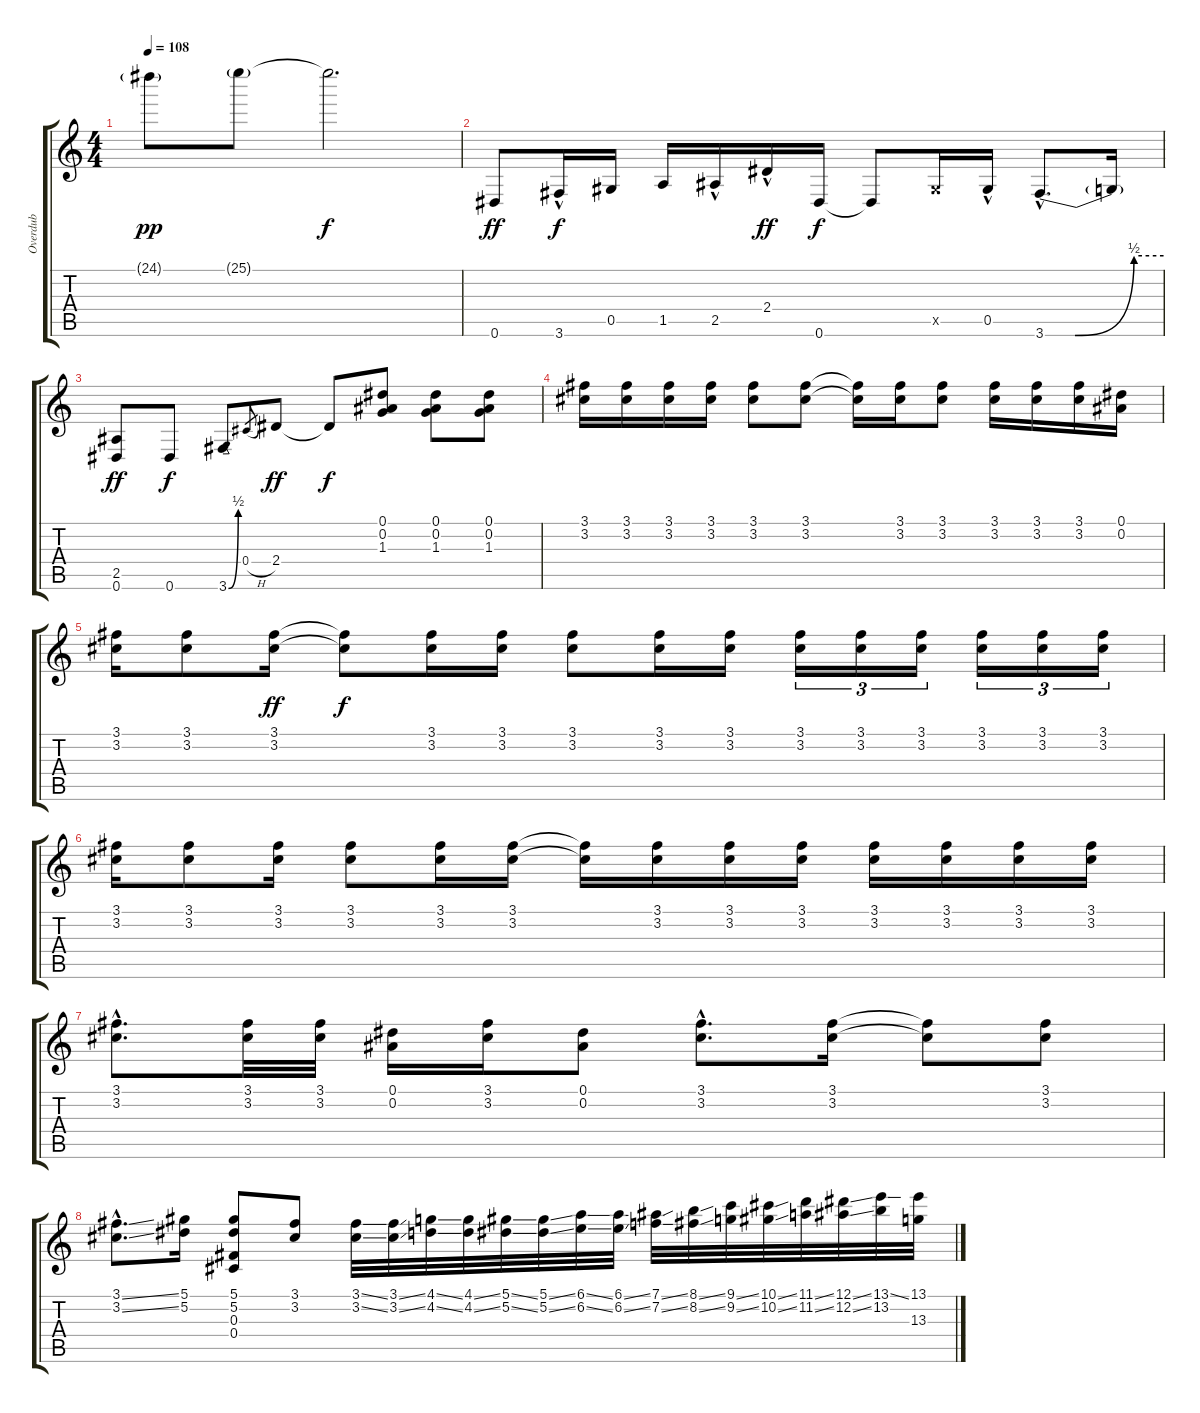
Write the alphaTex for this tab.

\track ("Overdub" "Overdub") {instrument fretlessbass}
\staff {score tabs}
\tuning (Eb4 Bb3 Gb3 Db3 Ab2 Eb2) {hide}
\ts (4 4)
\tempo 108
\clef g2
\ks c
24.1{g}.8{dy pp} 25.1{g}.8 25.1{t}.2{d dy f} |
0.6.8{dy ff} 3.6{hac}.16{dy f} 0.5.16 1.5.16 2.5{hac}.16 2.4{hac}.16{dy ff} 0.6.16{dy f} 0.6{t}.8 0.5{x}.16 0.5{hac}.16 3.6{be (custom 0 0 15 0 45 2 60 2) hac}.8{d} 3.6{t}.16 |
(2.5 0.6).8{dy ff} 0.6.8{dy f} 3.6{be (bend 0 0 60 2)}.8 0.4{h}.8{gr} 2.4.8{dy ff} 2.4{t}.8{dy f} (0.1 0.2 1.3).8 (0.1 0.2 1.3).8 (0.1 0.2 1.3).8 |
(3.1 3.2).16 (3.1 3.2).16 (3.1 3.2).16 (3.1 3.2).16 (3.1 3.2).8 (3.1 3.2).8 (3.1{t} 3.2{t}).16 (3.1 3.2).16 (3.1 3.2).8 (3.1 3.2).16 (3.1 3.2).16 (3.1 3.2).16 (0.1 0.2).16 |
(3.1 3.2).16 (3.1 3.2).8 (3.1 3.2).16{dy ff} (3.1{t} 3.2{t}).8{dy f} (3.1 3.2).16 (3.1 3.2).16 (3.1 3.2).8 (3.1 3.2).16 (3.1 3.2).16 (3.1 3.2).16{tu (3 2)} (3.1 3.2).16{tu (3 2)} (3.1 3.2).16{tu (3 2)} (3.1 3.2).16{tu (3 2)} (3.1 3.2).16{tu (3 2)} (3.1 3.2).16{tu (3 2)} |
(3.1 3.2).16 (3.1 3.2).8 (3.1 3.2).16 (3.1 3.2).8 (3.1 3.2).16 (3.1 3.2).16 (3.1{t} 3.2{t}).16 (3.1 3.2).16 (3.1 3.2).16 (3.1 3.2).16 (3.1 3.2).16 (3.1 3.2).16 (3.1 3.2).16 (3.1 3.2).16 |
(3.1{hac} 3.2{hac}).8{d} (3.1 3.2).32 (3.1 3.2).32 (0.1 0.2).16 (3.1 3.2).16 (0.1 0.2).8 (3.1{hac} 3.2{hac}).8{d} (3.1 3.2).16 (3.1{t} 3.2{t}).8 (3.1 3.2).8 |
(3.1{ss hac} 3.2{ss hac}).8{d} (5.1 5.2).16 (5.1 5.2 0.3 0.4).8 (3.1 3.2).8 (3.1{ss} 3.2{ss}).32 (3.1{ss} 3.2{ss}).32 (4.1{ss} 4.2{ss}).32 (4.1{ss} 4.2{ss}).32 (5.1{ss} 5.2{ss}).32 (5.1{ss} 5.2{ss}).32 (6.1{ss} 6.2{ss}).32 (6.1{ss} 6.2{ss}).32 (7.1{ss} 7.2{ss}).32 (8.1{ss} 8.2{ss}).32 (9.1{ss} 9.2{ss}).32 (10.1{ss} 10.2{ss}).32 (11.1{ss} 11.2{ss}).32 (12.1{ss} 12.2{ss}).32 (13.1{ss} 13.2).32 (13.1{ss} 13.3{ss}).32
